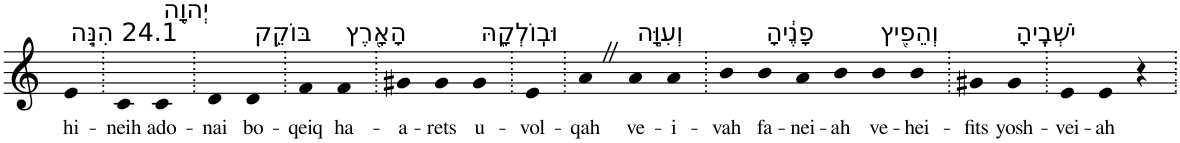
**kern	**text
*part1	*part1
*staff1	*staff1
*I"Piano	*
*I'Pno	*
*clefG2	*
*k[]	*
=1	=1
!LO:TX:a:t=24.1 הִנֵּ֧ה	!
!	!LO:LY:b
4e	hi-
=2.	=2.
!	!LO:LY:b
4c	-neih
!LO:TX:a:t=יְהוָ֛ה	!
!	!LO:LY:b
4c	ado-
=3.	=3.
!	!LO:LY:b
4d	-nai
!LO:TX:a:t=בּוֹקֵ֥ק	!
!	!LO:LY:b
4d	bo-
=4.	=4.
!	!LO:LY:b
4f	-qeiq
!LO:TX:a:t=הָאָ֖רֶץ	!
!	!LO:LY:b
4f	ha-
=5.	=5.
!	!LO:LY:b
4g#X	-a-
!	!LO:LY:b
4g#	-rets
!LO:TX:a:t=וּבֽוֹלְקָ֑הּ	!
!	!LO:LY:b
4g#	u-
=6.	=6.
!	!LO:LY:b
4e	-vol-
=7.	=7.
!	!LO:LY:b
4aZ	-qah
!LO:TX:a:t=וְעִוָּ֣ה	!
!	!LO:LY:b
4a	ve-
!	!LO:LY:b
4a	-i-
=8.	=8.
!	!LO:LY:b
4b	-vah
!LO:TX:a:t=פָנֶ֔יהָ	!
!	!LO:LY:b
4b	fa-
!	!LO:LY:b
4a	-nei-
!	!LO:LY:b
4b	-ah
!LO:TX:a:t=וְהֵפִ֖יץ	!
!	!LO:LY:b
4b	ve-
!	!LO:LY:b
4b	-hei-
=9.	=9.
!	!LO:LY:b
4g#X	-fits
!LO:TX:a:t=יֹשְׁבֶֽיהָ	!
!	!LO:LY:b
4g#	yosh-
=10.	=10.
!	!LO:LY:b
4e	-vei-
!	!LO:LY:b
4e	-ah
4r	.
=.	=.
*-	*-
